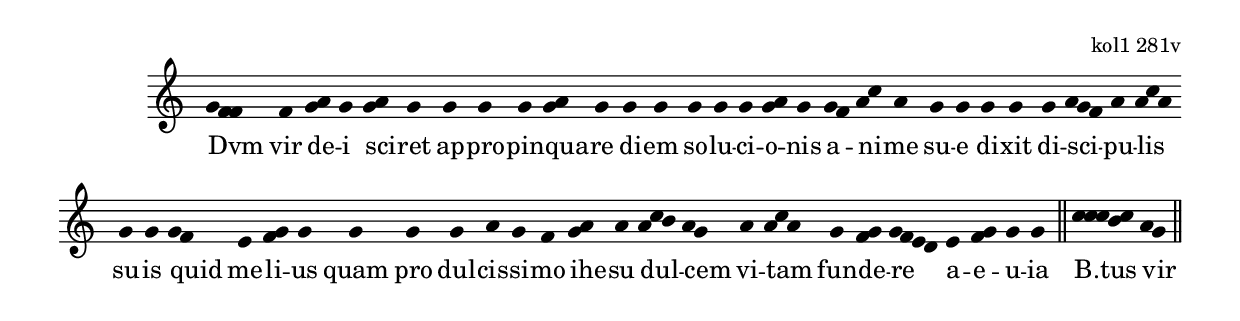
\version "2.19.32"

\include "../lib/synopsis.ily"

\score {
  \transpose c c' {
    \plainchant
    \melisma { g f f } \bar "" f \bar "" \melisma { g a } g \bar "" \melisma { g a } g \bar "" g g g \melisma { g a } g \bar ""
    g g \bar "" g g g \melisma { g a } g \bar "" \melisma { g f } \melisma { a c' } a \bar "" g g \bar ""
    g g \bar "" g \melisma { a g f } a \melisma { a c' a } \bar "" g g \bar ""
    \melisma { g f } \bar "" e \melisma { f g } g \bar ""
    g \bar "" g \bar "" g a g f \bar "" \melisma { g a } a \bar ""
    \melisma { a c' b } \melisma { a g } \bar "" a \melisma { a c' a } \bar "" g \melisma { f g } \melisma { g f e d } \bar "" e \melisma { f g } g g \bar "||"

    \melisma { c' c' c' b c' } \bar "" \melisma { a g } \bar "||"
  }
  \addlyrics {
    Dvm vir de -- i sci -- ret ap -- pro -- pin -- qua -- re
    di -- em so -- lu -- ci -- o -- nis a -- ni -- me su -- e
    di -- xit di -- sci -- pu -- lis su -- is
    quid me -- li -- us
    quam pro dul -- cis -- si -- mo ihe -- su
    dul -- cem vi -- tam fun -- de -- re a -- e -- u -- ia

    B.tus vir
  }
  \header {
    quid = "antiphona"
    fontes = "kol1 281v"
  }
}